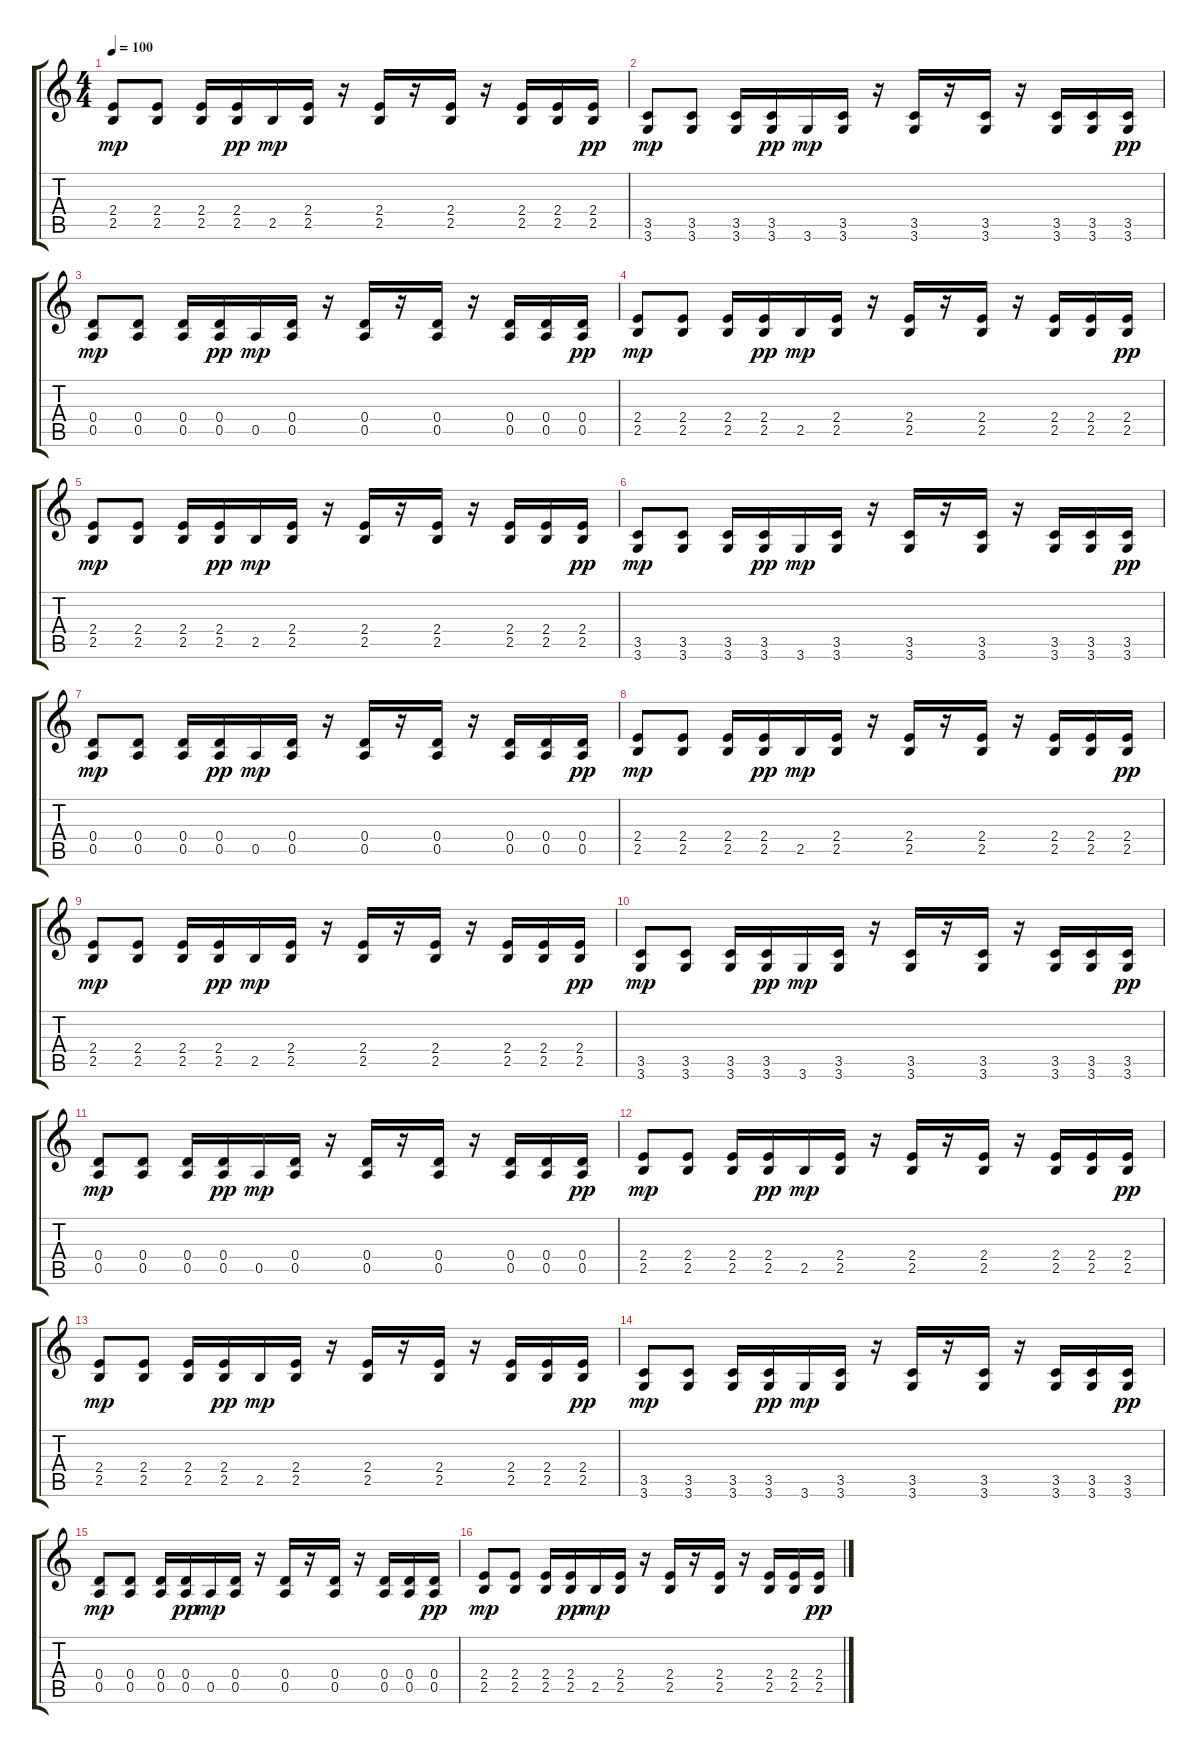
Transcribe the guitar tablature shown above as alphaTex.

\track "" {instrument electricguitarmuted}
\staff {score tabs}
\tuning (E4 B3 G3 D3 A2 E2) {hide}
\ts (4 4)
\tempo 100
\clef g2
\ks c
(2.4 2.5).8{dy mp} (2.4 2.5).8 (2.4 2.5).16 (2.4 2.5).16{dy pp} 2.5.16{dy mp} (2.4 2.5).16 r.16 (2.4 2.5).16 r.16 (2.4 2.5).16 r.16 (2.4 2.5).16 (2.4 2.5).16 (2.4 2.5).16{dy pp} |
(3.5 3.6).8{dy mp} (3.5 3.6).8 (3.5 3.6).16 (3.5 3.6).16{dy pp} 3.6.16{dy mp} (3.5 3.6).16 r.16 (3.5 3.6).16 r.16 (3.5 3.6).16 r.16 (3.5 3.6).16 (3.5 3.6).16 (3.5 3.6).16{dy pp} |
(0.4 0.5).8{dy mp} (0.4 0.5).8 (0.4 0.5).16 (0.4 0.5).16{dy pp} 0.5.16{dy mp} (0.4 0.5).16 r.16 (0.4 0.5).16 r.16 (0.4 0.5).16 r.16 (0.4 0.5).16 (0.4 0.5).16 (0.4 0.5).16{dy pp} |
(2.4 2.5).8{dy mp} (2.4 2.5).8 (2.4 2.5).16 (2.4 2.5).16{dy pp} 2.5.16{dy mp} (2.4 2.5).16 r.16 (2.4 2.5).16 r.16 (2.4 2.5).16 r.16 (2.4 2.5).16 (2.4 2.5).16 (2.4 2.5).16{dy pp} |
(2.4 2.5).8{dy mp} (2.4 2.5).8 (2.4 2.5).16 (2.4 2.5).16{dy pp} 2.5.16{dy mp} (2.4 2.5).16 r.16 (2.4 2.5).16 r.16 (2.4 2.5).16 r.16 (2.4 2.5).16 (2.4 2.5).16 (2.4 2.5).16{dy pp} |
(3.5 3.6).8{dy mp} (3.5 3.6).8 (3.5 3.6).16 (3.5 3.6).16{dy pp} 3.6.16{dy mp} (3.5 3.6).16 r.16 (3.5 3.6).16 r.16 (3.5 3.6).16 r.16 (3.5 3.6).16 (3.5 3.6).16 (3.5 3.6).16{dy pp} |
(0.4 0.5).8{dy mp} (0.4 0.5).8 (0.4 0.5).16 (0.4 0.5).16{dy pp} 0.5.16{dy mp} (0.4 0.5).16 r.16 (0.4 0.5).16 r.16 (0.4 0.5).16 r.16 (0.4 0.5).16 (0.4 0.5).16 (0.4 0.5).16{dy pp} |
(2.4 2.5).8{dy mp} (2.4 2.5).8 (2.4 2.5).16 (2.4 2.5).16{dy pp} 2.5.16{dy mp} (2.4 2.5).16 r.16 (2.4 2.5).16 r.16 (2.4 2.5).16 r.16 (2.4 2.5).16 (2.4 2.5).16 (2.4 2.5).16{dy pp} |
(2.4 2.5).8{dy mp} (2.4 2.5).8 (2.4 2.5).16 (2.4 2.5).16{dy pp} 2.5.16{dy mp} (2.4 2.5).16 r.16 (2.4 2.5).16 r.16 (2.4 2.5).16 r.16 (2.4 2.5).16 (2.4 2.5).16 (2.4 2.5).16{dy pp} |
(3.5 3.6).8{dy mp} (3.5 3.6).8 (3.5 3.6).16 (3.5 3.6).16{dy pp} 3.6.16{dy mp} (3.5 3.6).16 r.16 (3.5 3.6).16 r.16 (3.5 3.6).16 r.16 (3.5 3.6).16 (3.5 3.6).16 (3.5 3.6).16{dy pp} |
(0.4 0.5).8{dy mp} (0.4 0.5).8 (0.4 0.5).16 (0.4 0.5).16{dy pp} 0.5.16{dy mp} (0.4 0.5).16 r.16 (0.4 0.5).16 r.16 (0.4 0.5).16 r.16 (0.4 0.5).16 (0.4 0.5).16 (0.4 0.5).16{dy pp} |
(2.4 2.5).8{dy mp} (2.4 2.5).8 (2.4 2.5).16 (2.4 2.5).16{dy pp} 2.5.16{dy mp} (2.4 2.5).16 r.16 (2.4 2.5).16 r.16 (2.4 2.5).16 r.16 (2.4 2.5).16 (2.4 2.5).16 (2.4 2.5).16{dy pp} |
(2.4 2.5).8{dy mp} (2.4 2.5).8 (2.4 2.5).16 (2.4 2.5).16{dy pp} 2.5.16{dy mp} (2.4 2.5).16 r.16 (2.4 2.5).16 r.16 (2.4 2.5).16 r.16 (2.4 2.5).16 (2.4 2.5).16 (2.4 2.5).16{dy pp} |
(3.5 3.6).8{dy mp} (3.5 3.6).8 (3.5 3.6).16 (3.5 3.6).16{dy pp} 3.6.16{dy mp} (3.5 3.6).16 r.16 (3.5 3.6).16 r.16 (3.5 3.6).16 r.16 (3.5 3.6).16 (3.5 3.6).16 (3.5 3.6).16{dy pp} |
(0.4 0.5).8{dy mp} (0.4 0.5).8 (0.4 0.5).16 (0.4 0.5).16{dy pp} 0.5.16{dy mp} (0.4 0.5).16 r.16 (0.4 0.5).16 r.16 (0.4 0.5).16 r.16 (0.4 0.5).16 (0.4 0.5).16 (0.4 0.5).16{dy pp} |
(2.4 2.5).8{dy mp} (2.4 2.5).8 (2.4 2.5).16 (2.4 2.5).16{dy pp} 2.5.16{dy mp} (2.4 2.5).16 r.16 (2.4 2.5).16 r.16 (2.4 2.5).16 r.16 (2.4 2.5).16 (2.4 2.5).16 (2.4 2.5).16{dy pp}
